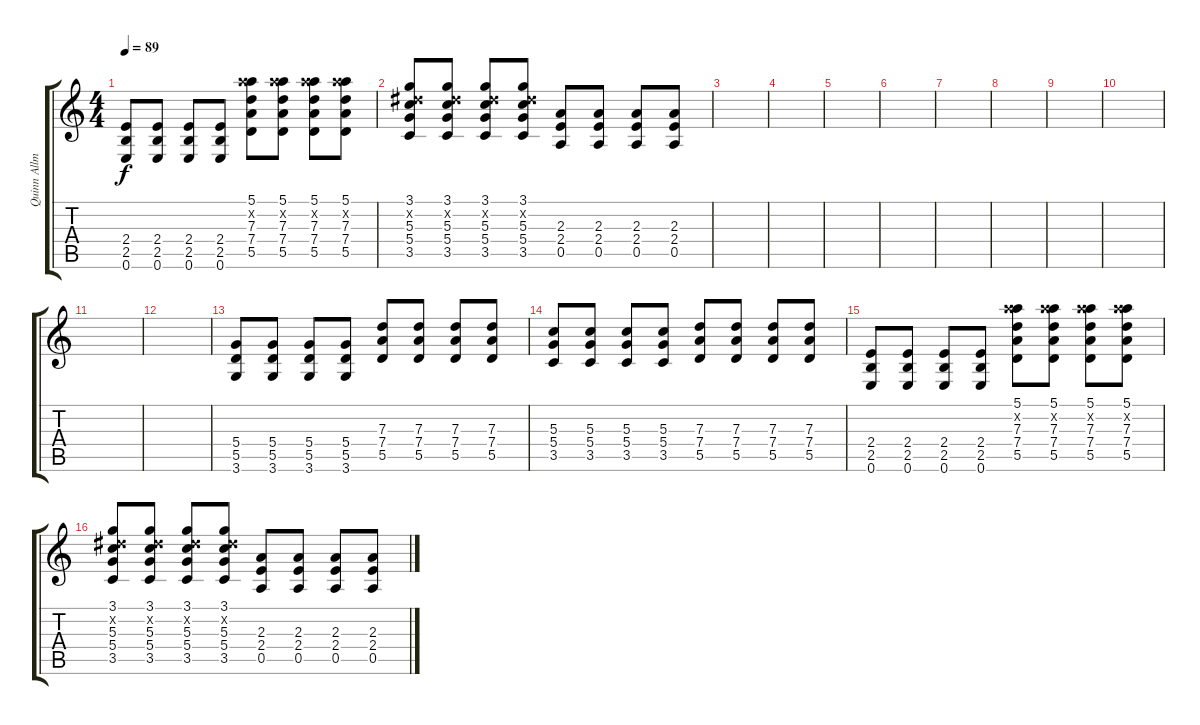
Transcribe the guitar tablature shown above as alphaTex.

\track ("Quinn Allman - Guitar 4" "Quinn Allm") {instrument overdrivenguitar}
\staff {score tabs}
\tuning (E4 B3 G3 D3 A2 E2) {hide}
\ts (4 4)
\tempo 89
\clef g2
\ks c
(2.4 2.5 0.6).8{dy f} (2.4 2.5 0.6).8 (2.4 2.5 0.6).8 (2.4 2.5 0.6).8 (5.1 10.2{x} 7.3 7.4 5.5).8 (5.1 10.2{x} 7.3 7.4 5.5).8 (5.1 10.2{x} 7.3 7.4 5.5).8 (5.1 10.2{x} 7.3 7.4 5.5).8 |
(3.1 4.2{x} 5.3 5.4 3.5).8 (3.1 4.2{x} 5.3 5.4 3.5).8 (3.1 4.2{x} 5.3 5.4 3.5).8 (3.1 4.2{x} 5.3 5.4 3.5).8 (2.3 2.4 0.5).8 (2.3 2.4 0.5).8 (2.3 2.4 0.5).8 (2.3 2.4 0.5).8 |
|
|
|
|
|
|
|
|
|
|
(5.4 5.5 3.6).8{instrument overdrivenguitar} (5.4 5.5 3.6).8 (5.4 5.5 3.6).8 (5.4 5.5 3.6).8 (7.3 7.4 5.5).8 (7.3 7.4 5.5).8 (7.3 7.4 5.5).8 (7.3 7.4 5.5).8 |
(5.3 5.4 3.5).8 (5.3 5.4 3.5).8 (5.3 5.4 3.5).8 (5.3 5.4 3.5).8 (7.3 7.4 5.5).8 (7.3 7.4 5.5).8 (7.3 7.4 5.5).8 (7.3 7.4 5.5).8 |
(2.4 2.5 0.6).8 (2.4 2.5 0.6).8 (2.4 2.5 0.6).8 (2.4 2.5 0.6).8 (5.1 10.2{x} 7.3 7.4 5.5).8 (5.1 10.2{x} 7.3 7.4 5.5).8 (5.1 10.2{x} 7.3 7.4 5.5).8 (5.1 10.2{x} 7.3 7.4 5.5).8 |
(3.1 4.2{x} 5.3 5.4 3.5).8 (3.1 4.2{x} 5.3 5.4 3.5).8 (3.1 4.2{x} 5.3 5.4 3.5).8 (3.1 4.2{x} 5.3 5.4 3.5).8 (2.3 2.4 0.5).8 (2.3 2.4 0.5).8 (2.3 2.4 0.5).8 (2.3 2.4 0.5).8
